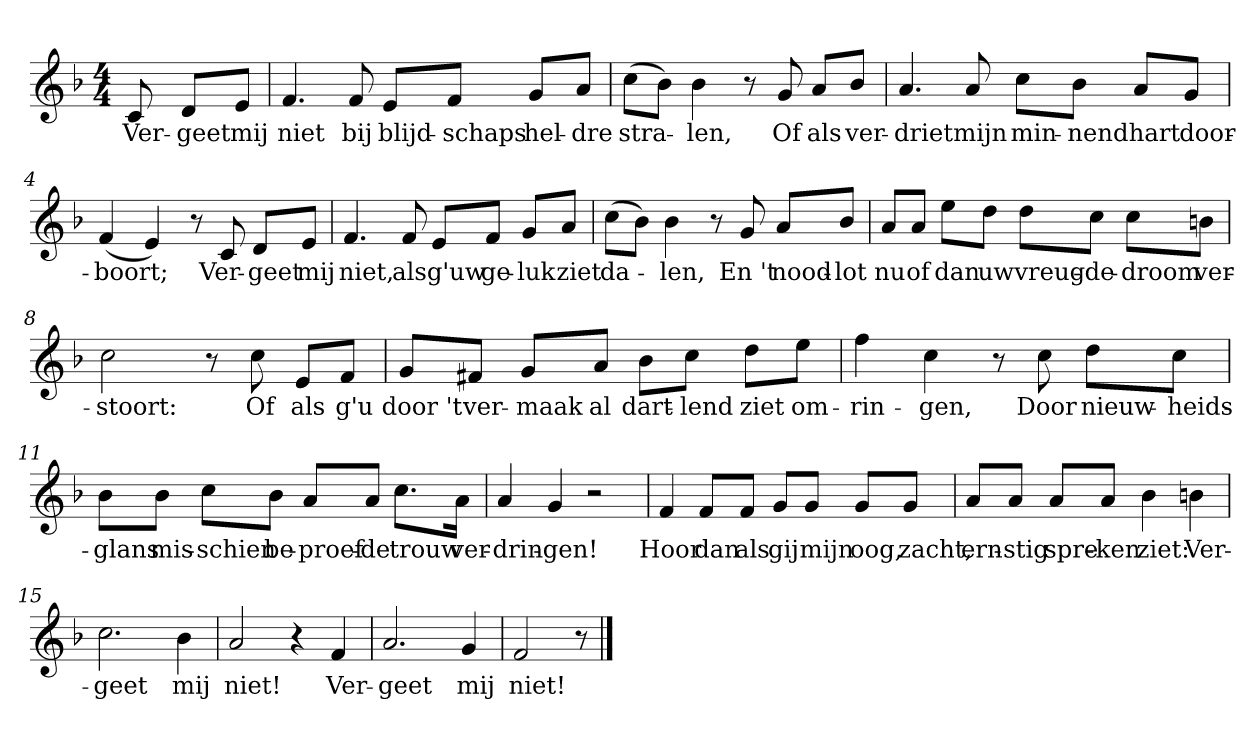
**kern	**text
*part1	*part1
*staff1	*staff1
*clefG2	*
*k[b-]	*
*F:	*
*M4/4	*
*MM120	*
=	=
8c	Ver-
8d/L	-geet
8e/J	mij
=1	=1
4.f	niet
8f	bij
8e/L	blijd-
8f/J	-schaps
8g/L	hel-
8a/J	-dre
=2	=2
(8cc\L	stra-
8b-\J)	.
4b-	-len,
8r	.
8g	Of
8a/L	als
8b-/J	ver-
=3	=3
4.a	-driet
8a	mijn
8cc\L	min-
8b-\J	-nend
8a/L	hart
8g/J	door-
=4	=4
(4f	-boort;
4e)	.
8r	.
8c	Ver-
8d/L	-geet
8e/J	mij
=5	=5
4.f	niet,
8f	als
8e/L	g'uw
8f/J	ge-
8g/L	-luk
8a/J	ziet
=6	=6
(8cc\L	da-
8b-\J)	.
4b-	-len,
8r	.
8g	En 't
8a/L	nood-
8b-/J	-lot
=7	=7
8a/L	nu
8a/J	of
8ee\L	dan
8dd\J	uw
8dd\L	vreug-
8cc\J	-de-
8cc\L	-droom
8bn\J	ver-
=8	=8
2cc	-stoort:
8r	.
8cc	Of
8e/L	als
8f/J	g'u
=9	=9
8g/L	door 't
8f#X/J	ver-
8g/L	-maak
8a/J	al
8b-\L	dart-
8cc\J	-lend
8dd\L	ziet
8ee\J	om-
=10	=10
4ff	-rin-
4cc	-gen,
8r	.
8cc	Door
8dd\L	nieuw-
8cc\J	-heids-
=11	=11
8b-\L	-glans
8b-\J	mis-
8cc\L	-schien
8b-\J	be-
8a/L	-proef-
8a/J	-de
8.cc\L	trouw
16a\Jk	ver-
=12	=12
4a	-drin-
4g	-gen!
2r	.
=13	=13
4f	Hoor
8f/L	dan
8f/J	als
8g/L	gij
8g/J	mijn
8g/L	oog,
8g/J	zacht,
=14	=14
8a/L	ern-
8a/J	-stig
8a/L	spre-
8a/J	-ken
4b-	ziet:
4bn	Ver-
=15	=15
2.cc	-geet
4b-	mij
=16	=16
2a	niet!
4r	.
4f	Ver-
=17	=17
2.a	-geet
4g	mij
=18	=18
2f	niet!
8r	.
==	==
*-	*-
